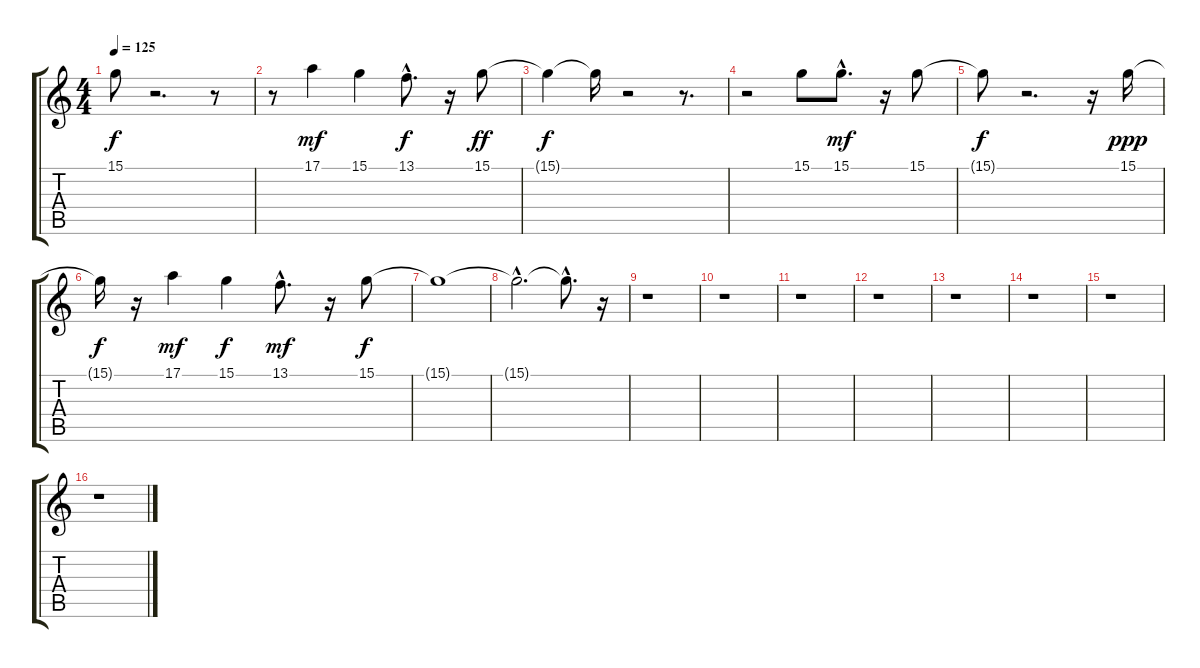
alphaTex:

\track "" {instrument ocarina}
\staff {score tabs}
\tuning (E4 B3 G3 D3 A2 E2) {hide}
\ts (4 4)
\tempo 125
\clef g2
\ks c
15.1{t}.8{dy f} r.2{d} r.8 |
r.8 17.1.4{dy mf volume 14} 15.1.4 13.1{hac}.8{d dy f volume 15} r.16 15.1.8{dy ff volume 14} |
15.1{t}.4{dy f} 15.1{t}.16 r.2 r.8{d} |
r.2 15.1.8{volume 15} 15.1{hac}.8{d dy mf} r.16 15.1.8{volume 15} |
15.1{t}.8{dy f} r.2{d} r.16 15.1.16{dy ppp volume 15} |
15.1{t}.16{dy f} r.16 17.1.4{dy mf volume 15} 15.1.4{dy f} 13.1{hac}.8{d dy mf volume 15} r.16 15.1.8{dy f volume 15} |
15.1{t}.1 |
15.1{hac t}.2{d} 15.1{hac t}.8{d} r.16 |
r.1 |
r.1 |
r.1 |
r.1 |
r.1 |
r.1 |
r.1 |
r.1
